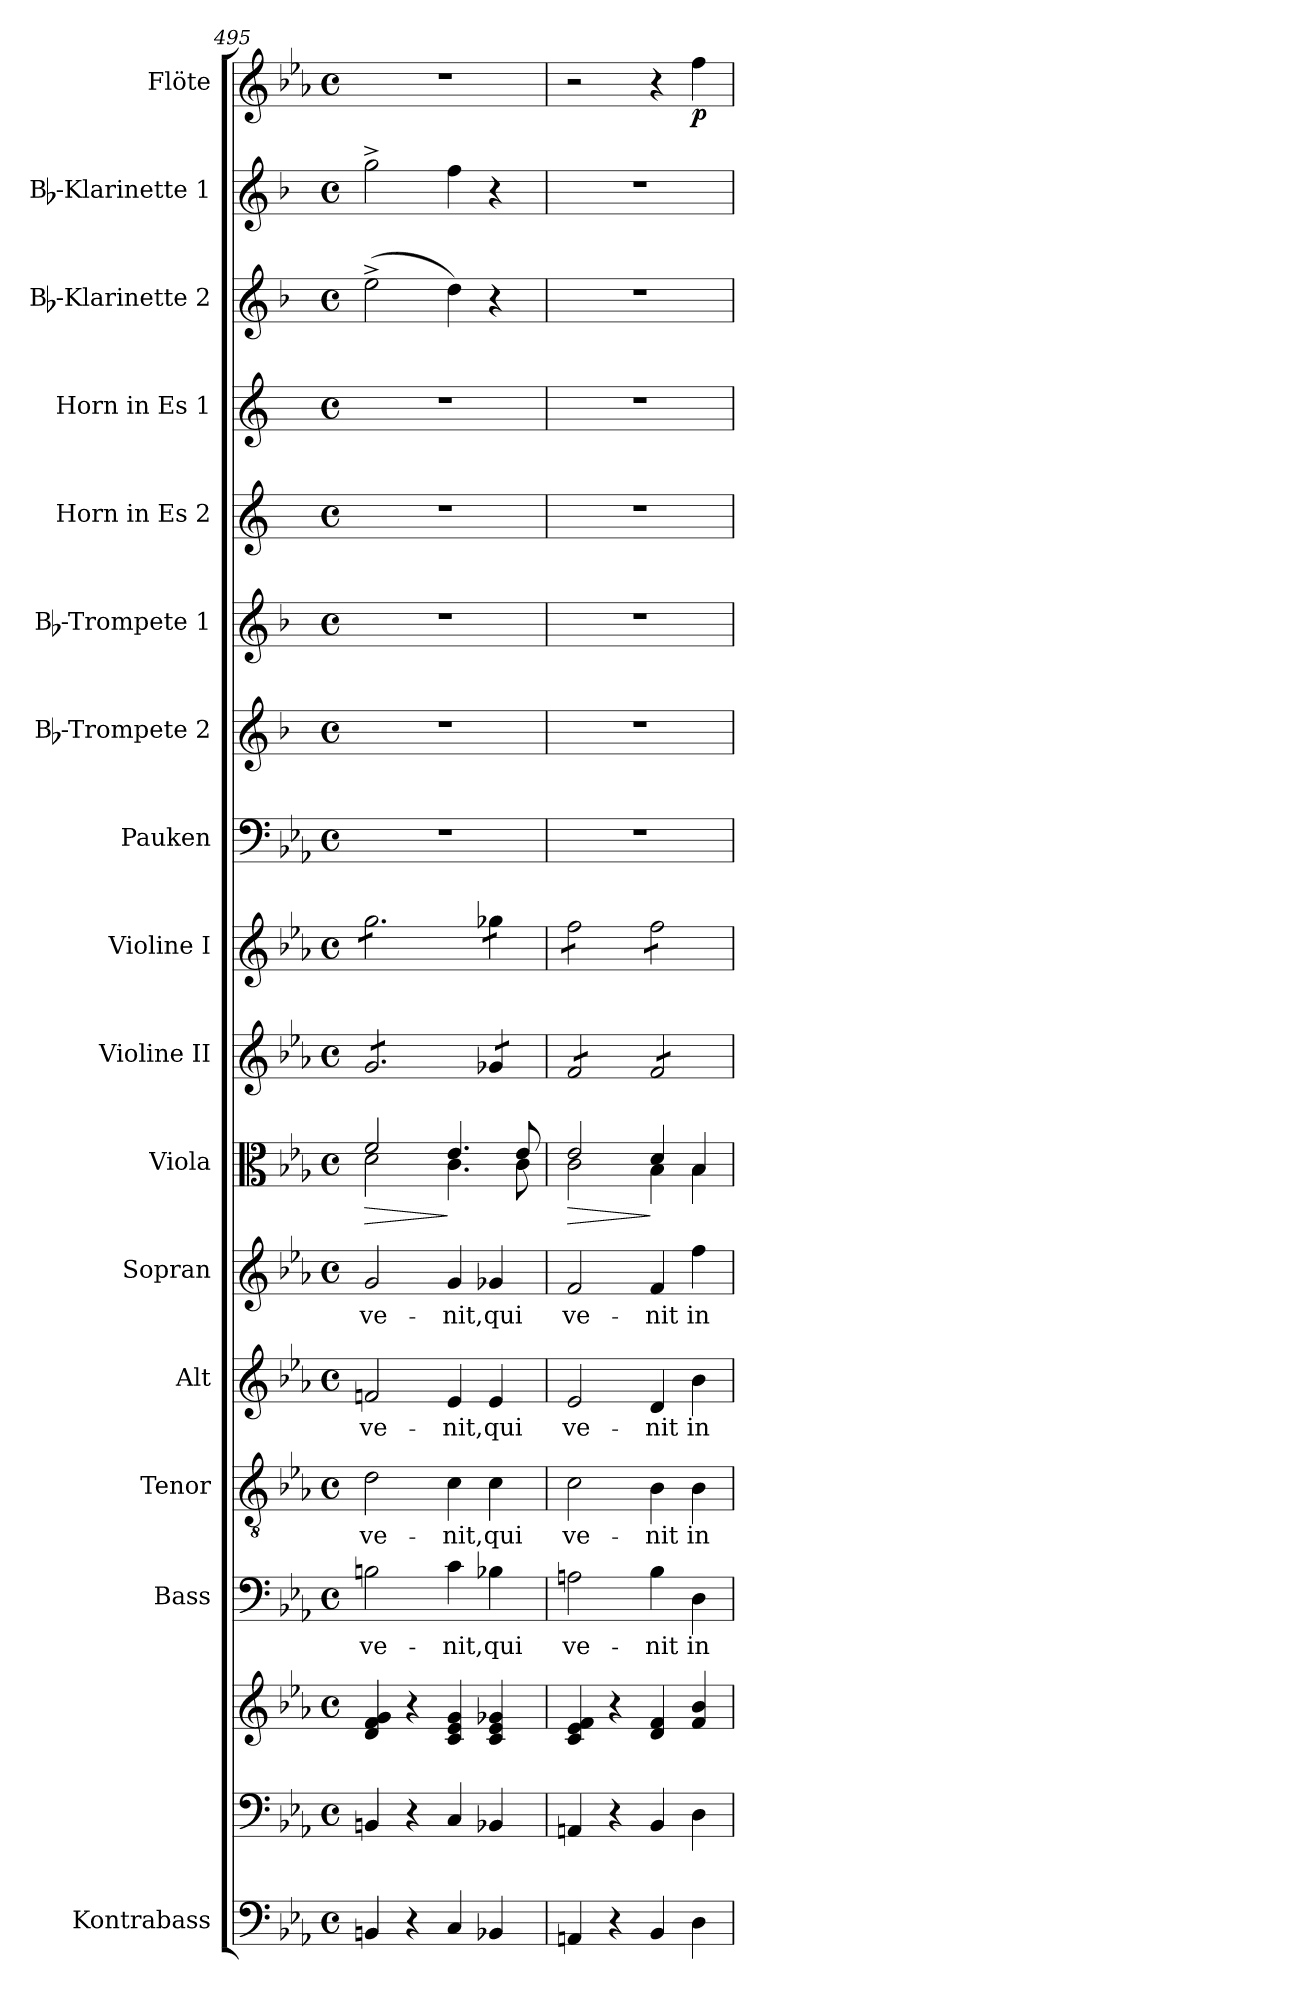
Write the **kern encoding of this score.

**kern	**kern	**kern	**kern	**text	**kern	**text	**kern	**text	**kern	**text	**kern	**dynam	**kern	**kern	**kern	**kern	**kern	**kern	**kern	**kern	**kern	**kern	**dynam
*part17	*part16	*part16	*part15	*part15	*part14	*part14	*part13	*part13	*part12	*part12	*part11	*part11	*part10	*part9	*part8	*part7	*part6	*part5	*part4	*part3	*part2	*part1	*part1
*staff18	*staff17	*staff16	*staff15	*staff15	*staff14	*staff14	*staff13	*staff13	*staff12	*staff12	*staff11	*staff11	*staff10	*staff9	*staff8	*staff7	*staff6	*staff5	*staff4	*staff3	*staff2	*staff1	*staff1
*I"Kontrabass	*	*	*I"Bass	*	*I"Tenor	*	*I"Alt	*	*I"Sopran	*	*I"Viola	*	*I"Violine II	*I"Violine I	*I"Pauken	*I"Bb-Trompete 2	*I"Bb-Trompete 1	*I"Horn in Es 2	*I"Horn in Es 1	*I"Bb-Klarinette 2	*I"Bb-Klarinette 1	*I"Flöte	*
*I'Kb.	*	*	*I'B.	*	*I'T.	*	*I'A.	*	*I'S.	*	*I'Vla.	*	*I'Vl. II	*I'Vl. I	*I'Pk.	*I'Bb Trp. 2	*I'Bb Trp. 1	*	*	*I'Bb Kl. 2	*I'Bb Kl. 1	*I'Fl.	*
!!LO:PB:g=z
*clefF4	*clefF4	*clefG2	*clefF4	*	*clefGv2	*	*clefG2	*	*clefG2	*	*clefC3	*	*clefG2	*clefG2	*clefF4	*clefG2	*clefG2	*clefG2	*clefG2	*clefG2	*clefG2	*clefG2	*
*ITrd7c12	*	*	*	*	*	*	*	*	*	*	*	*	*	*	*	*ITrd1c2	*ITrd1c2	*ITrd5c9	*ITrd5c9	*ITrd1c2	*ITrd1c2	*	*
*k[b-e-a-]	*k[b-e-a-]	*k[b-e-a-]	*k[b-e-a-]	*	*k[b-e-a-]	*	*k[b-e-a-]	*	*k[b-e-a-]	*	*k[b-e-a-]	*	*k[b-e-a-]	*k[b-e-a-]	*k[b-e-a-]	*k[b-e-a-]	*k[b-e-a-]	*k[b-e-a-]	*k[b-e-a-]	*k[b-e-a-]	*k[b-e-a-]	*k[b-e-a-]	*
*E-:	*E-:	*E-:	*E-:	*	*E-:	*	*E-:	*	*E-:	*	*E-:	*	*E-:	*E-:	*E-:	*E-:	*E-:	*E-:	*E-:	*E-:	*E-:	*E-:	*
*M4/4	*M4/4	*M4/4	*M4/4	*	*M4/4	*	*M4/4	*	*M4/4	*	*M4/4	*	*M4/4	*M4/4	*M4/4	*M4/4	*M4/4	*M4/4	*M4/4	*M4/4	*M4/4	*M4/4	*
*met(c)	*met(c)	*met(c)	*met(c)	*	*met(c)	*	*met(c)	*	*met(c)	*	*met(c)	*	*met(c)	*met(c)	*met(c)	*met(c)	*met(c)	*met(c)	*met(c)	*met(c)	*met(c)	*met(c)	*
=495	=495	=495	=495	=495	=495	=495	=495	=495	=495	=495	=495	=495	=495	=495	=495	=495	=495	=495	=495	=495	=495	=495	=495
!	!	!	!	!LO:LY:b	!	!LO:LY:b	!	!LO:LY:b	!	!LO:LY:b	!	!LO:HP:b	!	!	!	!	!	!	!	!	!	!	!
*	*	*	*	*	*	*	*	*	*	*	*^	*	*	*	*	*	*	*	*	*	*	*	*
*	*	*	*	*	*	*	*	*	*	*	*	*	*	*tremolo	*	*	*	*	*	*	*	*	*	*
*	*	*	*	*	*	*	*	*	*	*	*	*	*	*	*tremolo	*	*	*	*	*	*	*	*	*
4BBBn/	4BBn/	4d/ 4f/ 4g/	2Bn\	ve-	2d\	ve-	2fn/	ve-	2g/	ve-	2f/	2d\	>	8g/L	8gg\L	1r	1r	1r	1r	1r	(>2dd^>\	2ff^>\	1r	.
.	.	.	.	.	.	.	.	.	.	.	.	.	.	8g/	8gg\	.	.	.	.	.	.	.	.	.
4r	4r	4r	.	.	.	.	.	.	.	.	.	.	.	8g/	8gg\	.	.	.	.	.	.	.	.	.
.	.	.	.	.	.	.	.	.	.	.	.	.	.	8g/	8gg\	.	.	.	.	.	.	.	.	.
!	!	!	!	!LO:LY:b	!	!LO:LY:b	!	!LO:LY:b	!	!LO:LY:b	!	!	!	!	!	!	!	!	!	!	!	!	!	!
4CC/	4C/	4c/ 4e-/ 4g/	4c\	-nit,	4c\	-nit,	4e-/	-nit,	4g/	-nit,	4.e-/	4.c\	]	8g/	8gg\	.	.	.	.	.	4cc\)	4ee-\	.	.
.	.	.	.	.	.	.	.	.	.	.	.	.	.	8g/J	8gg\J	.	.	.	.	.	.	.	.	.
!	!	!	!	!LO:LY:b	!	!LO:LY:b	!	!LO:LY:b	!	!LO:LY:b	!	!	!	!	!	!	!	!	!	!	!	!	!	!
4BBB-X/	4BB-X/	4c/ 4e-/ 4g-X/	4B-X\	qui	4c\	qui	4e-/	qui	4g-X/	qui	.	.	.	8g-X/L	8gg-X\L	.	.	.	.	.	4r	4r	.	.
.	.	.	.	.	.	.	.	.	.	.	8e-/	8c\	.	8g-X/J	8gg-X\J	.	.	.	.	.	.	.	.	.
=496	=496	=496	=496	=496	=496	=496	=496	=496	=496	=496	=496	=496	=496	=496	=496	=496	=496	=496	=496	=496	=496	=496	=496	=496
!	!	!	!	!LO:LY:b	!	!LO:LY:b	!	!LO:LY:b	!	!LO:LY:b	!	!	!LO:HP:b	!	!	!	!	!	!	!	!	!	!	!
4AAAn/	4AAn/	4c/ 4e-/ 4f/	2An\	ve-	2c\	ve-	2e-/	ve-	2f/	ve-	2e-/	2c\	>	8f/L	8ff\L	1r	1r	1r	1r	1r	1r	1r	2r	.
.	.	.	.	.	.	.	.	.	.	.	.	.	.	8f/	8ff\	.	.	.	.	.	.	.	.	.
4r	4r	4r	.	.	.	.	.	.	.	.	.	.	.	8f/	8ff\	.	.	.	.	.	.	.	.	.
.	.	.	.	.	.	.	.	.	.	.	.	.	.	8f/J	8ff\J	.	.	.	.	.	.	.	.	.
!	!	!	!	!LO:LY:b	!	!LO:LY:b	!	!LO:LY:b	!	!LO:LY:b	!	!	!	!	!	!	!	!	!	!	!	!	!	!
4BBB-/	4BB-/	4d/ 4f/	4B-\	-nit	4B-\	-nit	4d/	-nit	4f/	-nit	4d/	4B-\	]	8f/L	8ff\L	.	.	.	.	.	.	.	4r	.
.	.	.	.	.	.	.	.	.	.	.	.	.	.	8f/	8ff\	.	.	.	.	.	.	.	.	.
!	!	!	!	!LO:LY:b	!	!LO:LY:b	!	!LO:LY:b	!	!LO:LY:b	!	!	!	!	!	!	!	!	!	!	!	!	!	!LO:DY:b
4DD\	4D\	4f/ 4b-/	4D\	in	4B-\	in	4b-\	in	4ff\	in	4B-/	4B-\	.	8f/	8ff\	.	.	.	.	.	.	.	4ff\	p
.	.	.	.	.	.	.	.	.	.	.	.	.	.	8f/J	8ff\J	.	.	.	.	.	.	.	.	.
*	*	*	*	*	*	*	*	*	*	*	*	*	*	*	*Xtremolo	*	*	*	*	*	*	*	*	*
*	*	*	*	*	*	*	*	*	*	*	*	*	*	*Xtremolo	*	*	*	*	*	*	*	*	*	*
*	*	*	*	*	*	*	*	*	*	*	*v	*v	*	*	*	*	*	*	*	*	*	*	*	*
=	=	=	=	=	=	=	=	=	=	=	=	=	=	=	=	=	=	=	=	=	=	=	=
*-	*-	*-	*-	*-	*-	*-	*-	*-	*-	*-	*-	*-	*-	*-	*-	*-	*-	*-	*-	*-	*-	*-	*-
